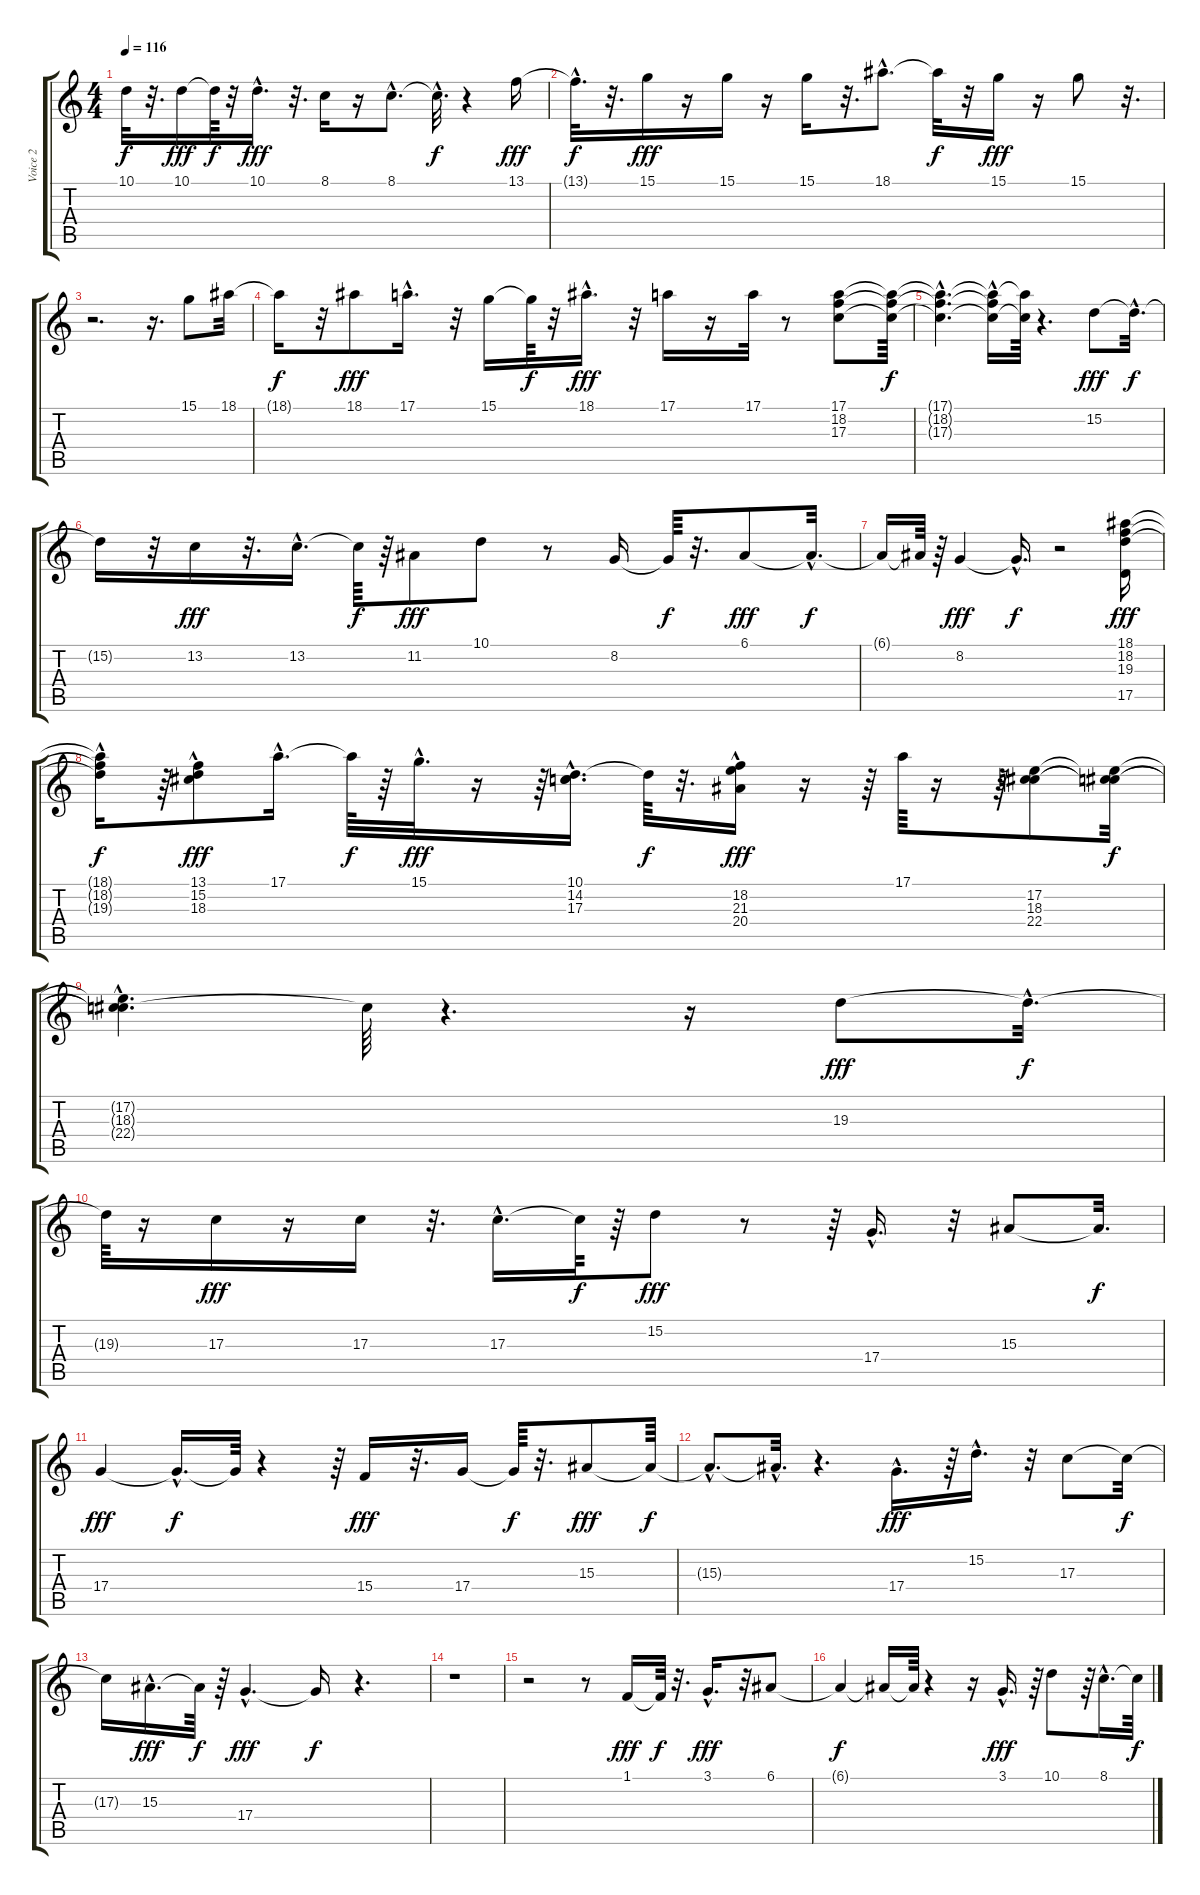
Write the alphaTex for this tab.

\track ("Voice 2" "Voice 2") {instrument choiraahs}
\staff {score tabs}
\tuning (E4 B3 G3 D3 A2 E2) {hide}
\ts (4 4)
\tempo 116
\clef g2
\ks c
10.1{t}.32{dy f} r.32{d} 10.1.16{dy fff} 10.1{t}.64{dy f} r.32 10.1{hac}.16{d dy fff} r.32{d} 8.1.16 r.16 8.1{hac}.8{d} 8.1{hac t}.32{d dy f} r.4 13.1.16{dy fff} |
13.1{hac t}.32{d dy f} r.32{d} 15.1.16{dy fff} r.16 15.1.16 r.16 15.1.16 r.32{d} 18.1{hac}.8{d} 18.1{t}.32{dy f} r.32 15.1.16{dy fff} r.16 15.1.8 r.32{d} |
r.2{d} r.16{d} 15.1.8 18.1.32 |
18.1{t}.16{dy f} r.32 18.1.8{dy fff} 17.1{hac}.16{d} r.32 15.1.16 15.1{t}.64{dy f} r.32 18.1{hac}.16{d dy fff} r.32 17.1.16 r.16 17.1.32 r.8 (17.1 18.2 17.3).8 (17.1{t} 18.2{t} 17.3{t}).64{dy f} |
(17.1{hac t} 18.2{hac t} 17.3{hac t}).4{d} (17.1{t} 18.2{hac t} 17.3{t}).16 (17.1{t} 17.3{t}).64 r.4{d} 15.2.8{dy fff} 15.2{hac t}.32{d dy f} |
15.2{t}.16 r.32 13.2.16{dy fff} r.32{d} 13.2{hac}.16{d} 13.2{t}.64{dy f} r.64 11.2.8{dy fff} 10.1.8 r.8 8.2.16 8.2{t}.64{dy f} r.32{d} 6.1.8{dy fff} 6.1{hac t}.32{d dy f} |
6.1{t}.16 6.1{t}.64 r.64 8.2.4{dy fff} 8.2{hac t}.16{d dy f} r.2 (18.1 18.2 19.3 17.5).16{dy fff} |
(18.1{hac t} 18.2{t} 19.3{hac t}).16{dy f} r.64 (13.1{hac} 15.2 18.3{hac}).8{dy fff} 17.1{hac}.16{d} 17.1{t}.64{dy f} r.64 15.1{hac}.32{d dy fff} r.16 r.64 (10.1{hac} 14.2{hac} 17.3{hac}).16{d} 10.1{t}.64{dy f} r.32{d} (18.2{hac} 21.3 20.4).16{dy fff} r.16 r.64 17.1.64 r.16 r.64 (17.2 18.3 22.4).8 (17.2{t} 18.3{t} 22.4{t}).32{dy f} |
(17.2{hac t} 18.3{hac t} 22.4{hac t}).4{d} 22.4{t}.64 r.4{d} r.16 19.3.8{dy fff} 19.3{hac t}.32{d dy f} |
19.3{t}.64 r.16 17.3.16{dy fff} r.16 17.3.16 r.32{d} 17.3{hac}.16{d} 17.3{t}.64{dy f} r.64 15.2.8{dy fff} r.8 r.64 17.4{hac}.16{d} r.32 15.3.8 15.3{t}.32{d dy f} |
17.4.4{dy fff} 17.4{hac t}.16{d dy f} 17.4{t}.64 r.4 r.64 15.4.16{dy fff} r.32{d} 17.4.16 17.4{t}.64{dy f} r.32{d} 15.3.8{dy fff} 15.3{t}.64{dy f} |
15.3{hac t}.8{d} 15.3{hac t}.32{d} r.4{d} 17.4{hac}.16{d dy fff} r.64 15.2{hac}.16{d} r.32 17.3.8 17.3{t}.32{dy f} |
17.3{t}.16 15.3{hac}.16{d dy fff} 15.3{t}.64{dy f} r.64 17.4{hac}.4{d dy fff} 17.4{t}.16{dy f} r.4{d} |
r.1 |
r.2 r.8 1.1.16{dy fff} 1.1{t}.64{dy f} r.32{d} 3.1{hac}.16{d dy fff} r.32 6.1.8 |
6.1{t}.4{dy f} 6.1{t}.16 6.1{t}.64 r.4 r.16 3.1{hac}.16{d dy fff} r.64 10.1.8 r.64 8.1{hac}.16{d} 8.1{t}.64{dy f}
